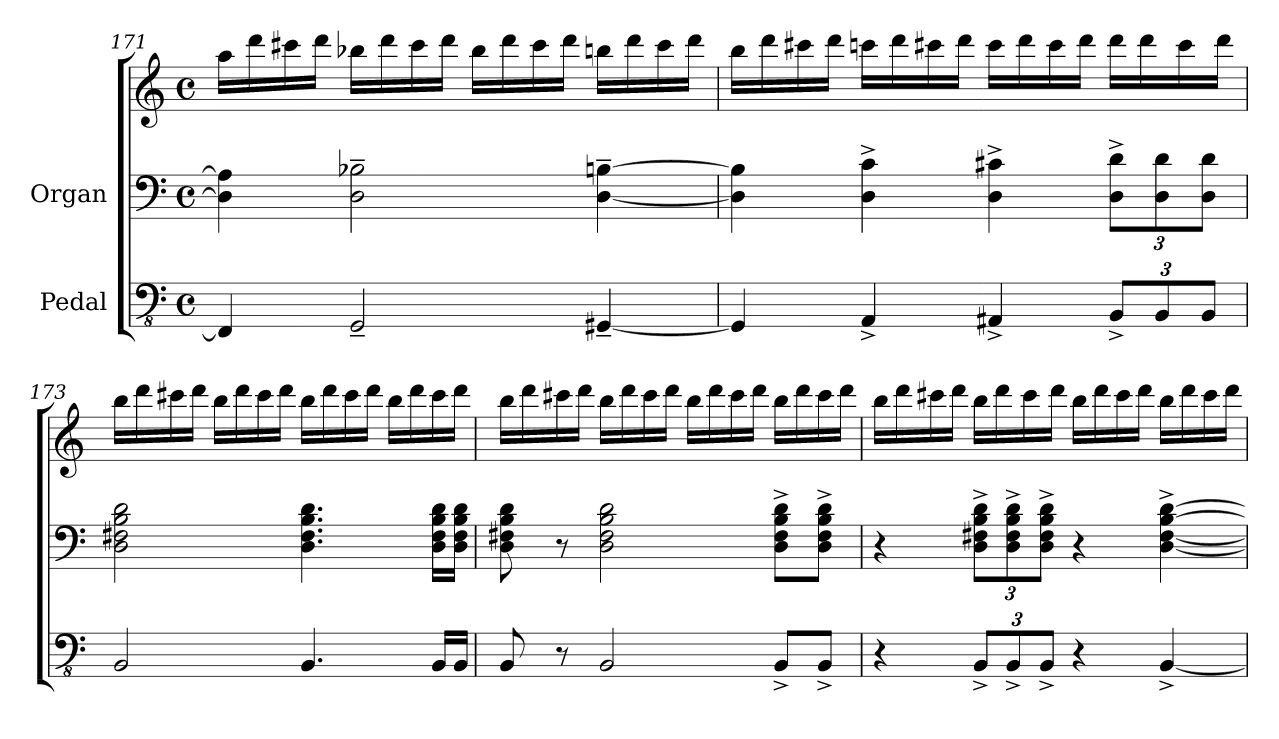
**kern	**kern	**kern
*part2	*part1	*part1
*staff3	*staff2	*staff1
*I"Pedal	*I"Organ	*
!!LO:LB:g=z
*clefFv4	*clefF4	*clefG2
*k[]	*k[]	*k[]
*M4/4	*M4/4	*M4/4
*met(c)	*met(c)	*met(c)
=171	=171	=171
4FFF#/]	4D\] 4A\]	16aa\LL
.	.	16ddd\
.	.	16ccc#X\
.	.	16ddd\JJ
2GGG~/	2D\~ 2B-X\~	16bb-X\LL
.	.	16ddd\
.	.	16ccc#\
.	.	16ddd\JJ
.	.	16bb-\LL
.	.	16ddd\
.	.	16ccc#\
.	.	16ddd\JJ
[4GGG#X~/	[4D\~ [4Bn\~	16bbn\LL
.	.	16ddd\
.	.	16ccc#\
.	.	16ddd\JJ
=172	=172	=172
4GGG#/]	4D\] 4B\]	16bb\LL
.	.	16ddd\
.	.	16ccc#X\
.	.	16ddd\JJ
4AAA^/	4D\^ 4c\^	16cccn\LL
.	.	16ddd\
.	.	16ccc#X\
.	.	16ddd\JJ
4AAA#X^/	4D\^ 4c#X\^	16ccc#\LL
.	.	16ddd\
.	.	16ccc#\
.	.	16ddd\JJ
*Xbrackettup	*Xbrackettup	*
12BBB^/L	12D\^ 12d\^L	16ddd\LL
.	.	16ddd\
12BBB/	12D\ 12d\	.
.	.	16ccc#\
12BBB/J	12D\ 12d\J	.
.	.	16ddd\JJ
!!LO:LB:g=z
=173	=173	=173
2BBB/	2D\ 2F#X\ 2B\ 2d\	16bb\LL
.	.	16ddd\
.	.	16ccc#X\
.	.	16ddd\JJ
.	.	16bb\LL
.	.	16ddd\
.	.	16ccc#\
.	.	16ddd\JJ
4.BBB/	4.D\ 4.F#\ 4.B\ 4.d\	16bb\LL
.	.	16ddd\
.	.	16ccc#\
.	.	16ddd\JJ
.	.	16bb\LL
.	.	16ddd\
16BBB/LL	16D\ 16F#\ 16B\ 16d\LL	16ccc#\
16BBB/JJ	16D\ 16F#\ 16B\ 16d\JJ	16ddd\JJ
=174	=174	=174
8BBB/	8D\ 8F#X\ 8B\ 8d\	16bb\LL
.	.	16ddd\
8r	8r	16ccc#X\
.	.	16ddd\JJ
2BBB/	2D\ 2F#\ 2B\ 2d\	16bb\LL
.	.	16ddd\
.	.	16ccc#\
.	.	16ddd\JJ
.	.	16bb\LL
.	.	16ddd\
.	.	16ccc#\
.	.	16ddd\JJ
8BBB^/L	8D\^ 8F#\^ 8B\^ 8d\^L	16bb\LL
.	.	16ddd\
8BBB^/J	8D\^ 8F#\^ 8B\^ 8d\^J	16ccc#\
.	.	16ddd\JJ
!!LO:PB:g=z
=175	=175	=175
4r	4r	16bb\LL
.	.	16ddd\
.	.	16ccc#X\
.	.	16ddd\JJ
12BBB^/L	12D\^ 12F#X\^ 12B\^ 12d\^L	16bb\LL
.	.	16ddd\
12BBB^/	12D\^ 12F#\^ 12B\^ 12d\^	.
.	.	16ccc#\
12BBB^/J	12D\^ 12F#\^ 12B\^ 12d\^J	.
.	.	16ddd\JJ
4r	4r	16bb\LL
.	.	16ddd\
.	.	16ccc#\
.	.	16ddd\JJ
[4BBB^/	[4D\^ [4F#\^ [4B\^ [4d\^	16bb\LL
.	.	16ddd\
.	.	16ccc#\
.	.	16ddd\JJ
=	=	=
*-	*-	*-
